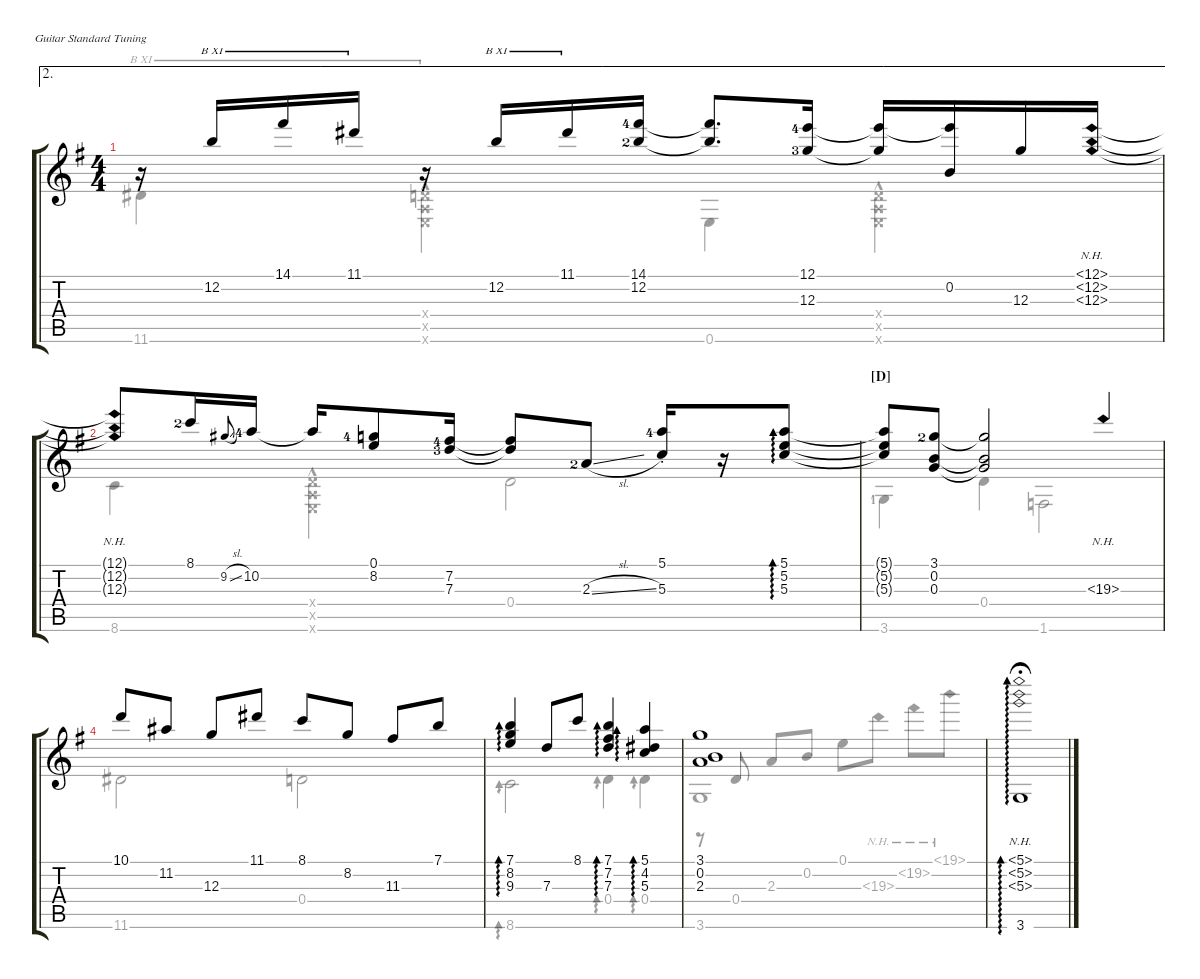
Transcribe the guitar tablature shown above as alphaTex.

\defaultSystemsLayout 4
\hideDynamics
\firstSystemTrackNameMode fullname
\firstSystemTrackNameOrientation horizontal
\extendBarLines
\defaultBarNumberDisplay FirstOfSystem
\track ("" "n.guit.") {instrument acousticguitarnylon}
\staff {score tabs}
\tuning (E4 B3 G3 D3 A2 E2)
\voice
\ae 2
\ts (4 4)
\tempo (68 hide)
\clef g2
\scale
0.464356
\ks g
r.16{dy mf beam Up beam merge} 12.2{acc forcenatural}.16{barre (11 full) beam Up beam merge} 14.1{acc #}.16{barre (11 full) beam Up beam merge} 11.1{acc #}.16{barre (11 full) beam Up} r.16{beam Up beam merge} 12.2{acc forcenatural}.16{barre (11 full) beam Up beam merge} 11.1{acc #}.16{barre (11 full) beam Up beam merge} (12.2{lf 3 acc forcenatural} 14.1{lf 5 acc #}).16{beam Up} (14.1{t acc #} 12.2{t acc forcenatural}).8{d beam Up beam merge} (12.3{lf 4 acc forcenatural} 12.1{lf 5 acc forcenatural}).16{beam Up beam split} (12.1{t acc forcenatural} 12.3{t acc forcenatural}).16{beam Up beam merge} (12.1{t acc forcenatural} 0.2{acc forcenatural}).16{beam Up beam merge} 12.3{acc forcenatural}.16{beam Up beam merge} (12.3{nh acc forcenatural} 12.1{nh acc forcenatural} 12.2{nh acc forcenatural}).16{beam Up} |
\scale
0.557381 (12.1{nh t acc forcenatural} 12.2{nh t acc forcenatural} 12.3{nh t acc forcenatural}).8{beam Up beam merge} 8.1{lf 3 acc forcenatural}.16{beam Up beam merge} 9.2{sl acc #}.8{gr onbeat beam Up beam merge} 10.2{lf 5 acc forcenatural}.16{beam Up beam split} 10.2{t acc forcenatural}.16{beam Up} (8.2{lf 5 acc forcenatural} 0.1{acc forcenatural}).8{beam Up} (7.2{lf 5 acc #} 7.3{lf 4 acc forcenatural}).16{beam Up beam split} (7.2{t acc #} 7.3{t acc forcenatural}).8{beam Up beam merge} 2.3{sl lf 3 acc forcenatural}.8{beam Up beam split} (5.1{st lf 5 acc forcenatural} 5.3{acc forcenatural}).16{beam Up} r.16{beam Up} (5.1{acc forcenatural} 5.2{acc forcenatural} 5.3{acc forcenatural}).8{ad 0 beam Up} |
\section ("D" "")
\scale
0.442619 (5.1{t acc forcenatural} 5.2{t acc forcenatural} 5.3{t acc forcenatural}).8{beam Up} (0.3{acc forcenatural} 0.2{acc forcenatural} 3.1{lf 3 acc forcenatural}).8{beam Up} (3.1{t acc forcenatural} 0.2{t acc forcenatural} 0.3{t acc forcenatural}).2{beam Up} 19.3{nh acc forcenatural}.4{beam Up} |
\scale
0.785519 10.1{acc forcenatural}.8{beam Up} 11.2{acc #}.8{beam Up} 12.3{acc forcenatural}.8{beam Up} 11.1{acc #}.8{beam Up} 8.1{acc forcenatural}.8{beam Up} 8.2{acc forcenatural}.8{beam Up} 11.3{acc #}.8{beam Up} 7.1{acc forcenatural}.8{beam Up} |
\scale
1.21448 (7.1{acc forcenatural} 8.2{acc forcenatural} 9.3{acc forcenatural}).4{ad 0 beam Up} 7.3{acc forcenatural}.8{beam Up} 8.1{acc forcenatural}.8{beam Up} (7.1{acc forcenatural} 7.2{acc #} 7.3{acc forcenatural}).4{ad 0 beam Up} (5.3{acc forcenatural} 4.2{acc #} 5.1{acc forcenatural}).4{ad 0 beam Up} |
(3.1{acc forcenatural} 0.2{acc forcenatural} 2.3{acc forcenatural}).1{beam Up} |
(5.1{nh acc forcenatural} 5.2{nh acc forcenatural} 5.3{nh acc forcenatural} 3.6{acc forcenatural}).1{ad 0 fermata (medium 0.5) beam Down}
\voice
\clef g2
\ottava regular
\simile none
\scale
0.464356
\ks g
11.6{acc #}.4{dy mf barre (11 full) beam Down} (0.6{hac x acc forcenatural} 0.5{hac x acc forcenatural} 0.4{hac x acc forcenatural}).4{barre (11 full) beam Down} 0.6{acc forcenatural}.4{beam Down} (0.6{hac x acc forcenatural} 0.5{hac x acc forcenatural} 0.4{hac x acc forcenatural}).4{beam Down} |
\scale
0.557381 8.6{acc forcenatural}.4{beam Down} (0.6{hac x acc forcenatural} 0.5{hac x acc forcenatural} 0.4{hac x acc forcenatural}).4{beam Down} 0.4{acc forcenatural}.2{beam Down} |
\scale
0.442619 3.6{lf 2 acc forcenatural}.4{beam Down} 0.4{acc forcenatural}.4{beam Down} 1.6{acc forcenatural}.2{beam Down} |
\scale
0.785519 11.6{acc #}.2{beam Down} 0.4{acc forcenatural}.2{beam Down} |
\scale
1.21448 8.6{acc forcenatural}.2{ad 0 beam Down} 0.4{acc forcenatural}.4{ad 0 beam Down} 0.4{acc forcenatural}.4{ad 0 beam Down} |
3.6{acc forcenatural}.1{beam Down} |
\voice
\clef g2
\ottava regular
\simile none
\scale
0.464356
\ks g
|
\scale
0.557381 |
\scale
0.442619 |
\scale
0.785519 |
\scale
1.21448 |
r.8{beam Up} 0.4{acc forcenatural}.8{beam Up} 2.3{acc forcenatural}.8{beam Up} 0.2{acc forcenatural}.8{beam Up} 0.1{acc forcenatural}.8{beam Down} 19.3{nh acc forcenatural}.8{beam Down} 19.2{nh acc #}.8{beam Down} 19.1{nh acc forcenatural}.8{beam Down} |
